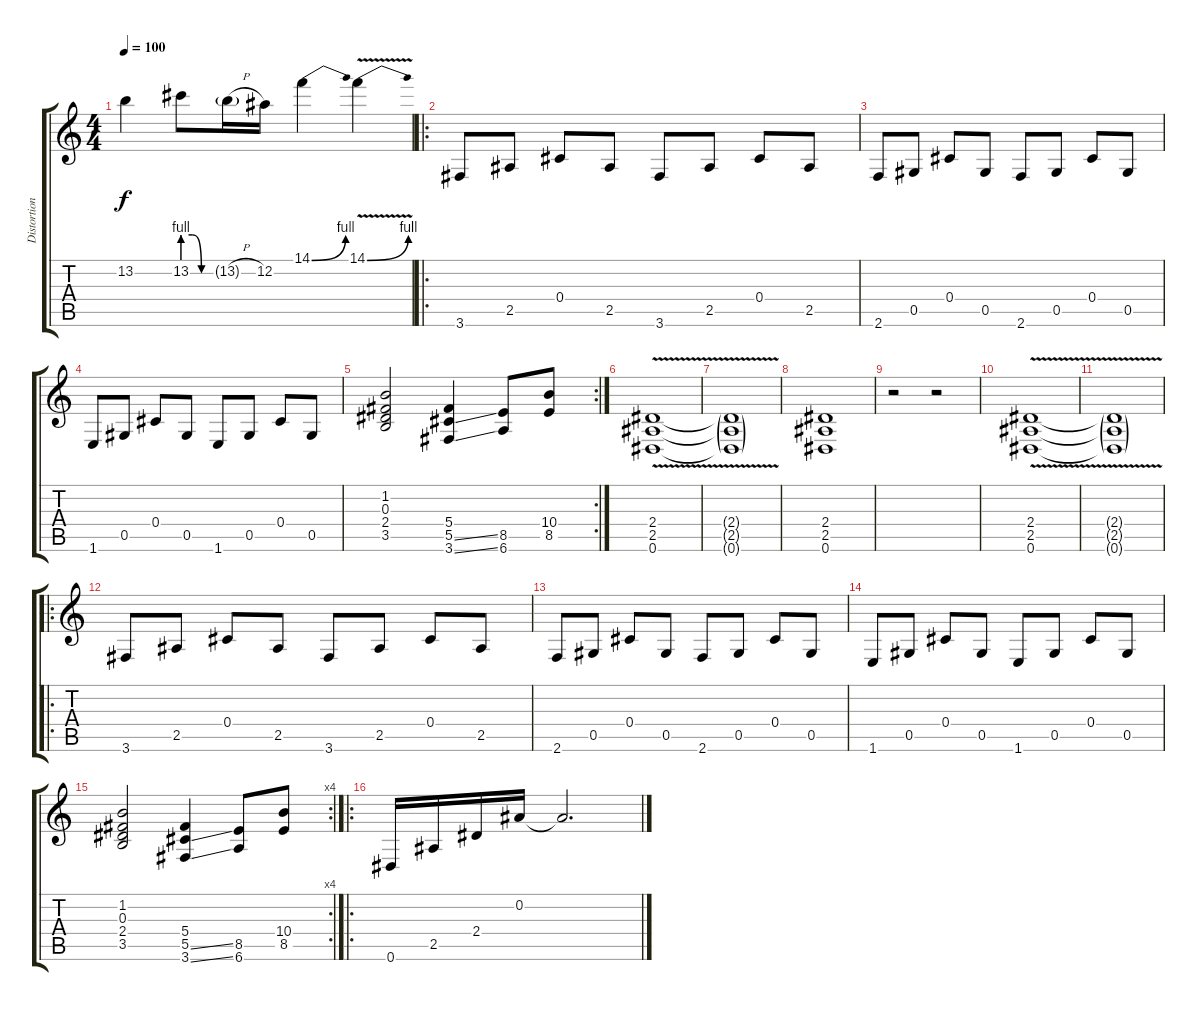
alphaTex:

\track ("Distortion Guitar 1" "Distortion") {instrument distortionguitar}
\staff {score tabs}
\tuning (Eb4 Bb3 Gb3 Db3 Ab2 Eb2) {hide}
\ts (4 4)
\tempo 100
\clef g2
\ks c
13.2.4{dy f} 13.2{be (custom 0 4 20 4 40 0 60 0)}.8 13.2{h g}.16 12.2.16 14.1{be (bend 0 0 60 4)}.4 14.1{be (bend 0 0 60 4) v}.4 |
\ro
3.6.8 2.5.8 0.4.8 2.5.8 3.6.8 2.5.8 0.4.8 2.5.8 |
2.6.8 0.5.8 0.4.8 0.5.8 2.6.8 0.5.8 0.4.8 0.5.8 |
1.6.8 0.5.8 0.4.8 0.5.8 1.6.8 0.5.8 0.4.8 0.5.8 |
\rc 2
(1.2 0.3 2.4 3.5).2 (5.4 5.5{ss} 3.6{ss}).4 (8.5 6.6).8 (10.4 8.5).8 |
(2.4{v} 2.5{v} 0.6{v}).1 |
(2.4{v g t} 2.5{v g t} 0.6{v g t}).1 |
(2.4 2.5 0.6).1 |
r.2 r.2 |
(2.4{v} 2.5{v} 0.6{v}).1 |
(2.4{v g t} 2.5{v g t} 0.6{v g t}).1 |
\ro
3.6.8 2.5.8 0.4.8 2.5.8 3.6.8 2.5.8 0.4.8 2.5.8 |
2.6.8 0.5.8 0.4.8 0.5.8 2.6.8 0.5.8 0.4.8 0.5.8 |
1.6.8 0.5.8 0.4.8 0.5.8 1.6.8 0.5.8 0.4.8 0.5.8 |
\rc 4
(1.2 0.3 2.4 3.5).2 (5.4 5.5{ss} 3.6{ss}).4 (8.5 6.6).8 (10.4 8.5).8 |
\ro
0.6.16 2.5.16 2.4.16 0.2.16 0.2{t}.2{d}
